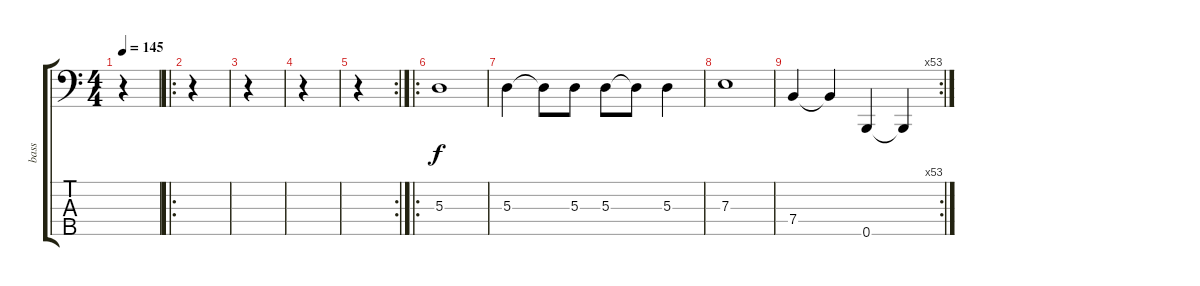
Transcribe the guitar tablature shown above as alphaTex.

\track ("bass" "bass") {instrument fretlessbass}
\staff {score tabs}
\tuning (G2 D2 A1 E1 B0) {hide}
\ts (4 4)
\tempo 145
\clef f4
\ks c
r.4{dy f instrument fretlessbass} |
\ro
r.4 |
r.4 |
r.4 |
\rc 2
r.4 |
\ro
5.3.1 |
5.3.4 5.3{t}.8 5.3.8 5.3.8 5.3{t}.8 5.3.4 |
7.3.1 |
\rc 53
7.4.4 7.4{t}.4 0.5.4 0.5{t}.4
